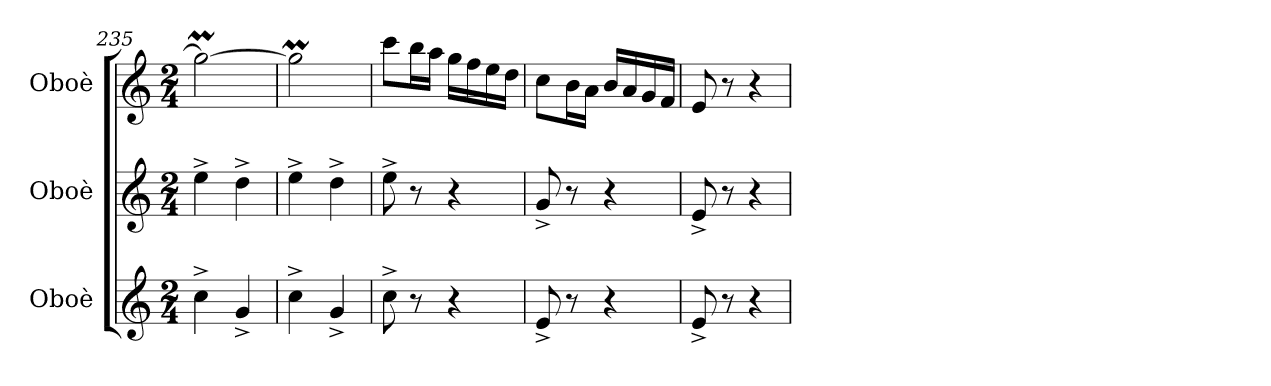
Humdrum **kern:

**kern	**kern	**kern
*part3	*part2	*part1
*staff3	*staff2	*staff1
*I"Oboè	*I"Oboè	*I"Oboè
*I'Ob.	*I'Ob.	*I'Ob.
*clefG2	*clefG2	*clefG2
*k[]	*k[]	*k[]
*M2/4	*M2/4	*M2/4
=235	=235	=235
4cc^\	4ee^\	2ggM\_
4g^/	4dd^\	.
=236	=236	=236
4cc^\	4ee^\	2ggM\]
4g^/	4dd^\	.
=237	=237	=237
8cc^\	8ee^\	8ccc\L
8r	8r	16bb\L
.	.	16aa\JJ
4r	4r	16gg\LL
.	.	16ff\
.	.	16ee\
.	.	16dd\JJ
!!LO:LB:g=z
=238	=238	=238
8e^/	8g^/	8cc\L
8r	8r	16b\L
.	.	16a\JJ
4r	4r	16b/LL
.	.	16a/
.	.	16g/
.	.	16f/JJ
=239	=239	=239
8e^/	8e^/	8e/
8r	8r	8r
4r	4r	4r
=	=	=
*-	*-	*-
